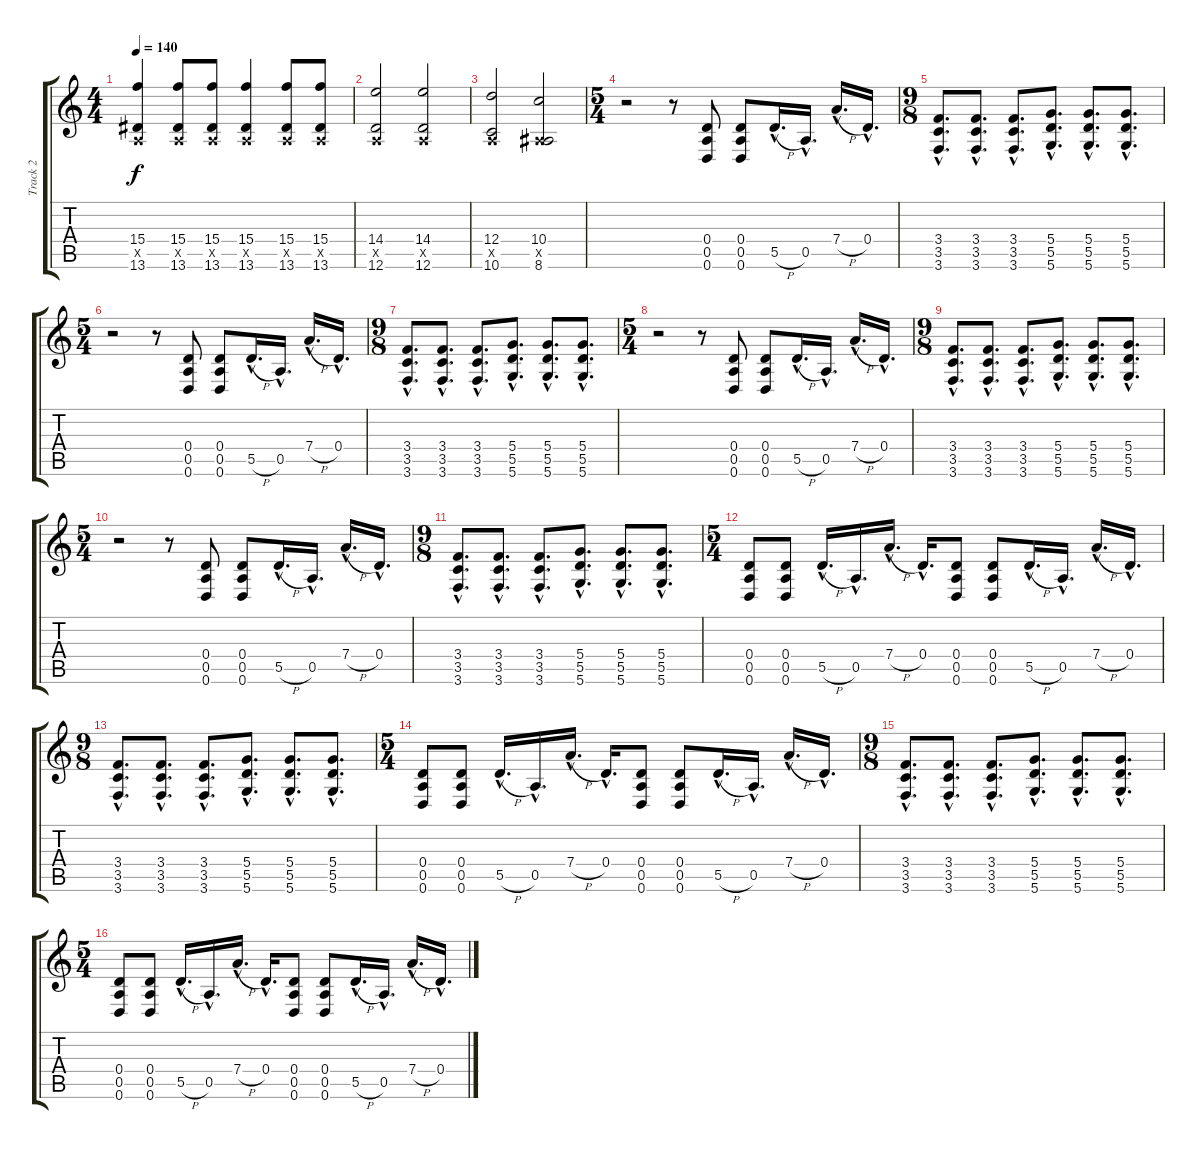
\track ("Track 2" "Track 2") {instrument distortionguitar}
\staff {score tabs}
\tuning (E4 B3 G3 D3 A2 D2) {hide}
\ts (4 4)
\tempo 140
\clef g2
\ks c
(15.4 0.5{x} 13.6).4{dy f} (15.4 0.5{x} 13.6).8 (15.4 0.5{x} 13.6).8 (15.4 0.5{x} 13.6).4 (15.4 0.5{x} 13.6).8 (15.4 0.5{x} 13.6).8 |
(14.4 0.5{x} 12.6).2 (14.4 0.5{x} 12.6).2 |
(12.4 0.5{x} 10.6).2 (10.4 0.5{x} 8.6).2 |
\ts (5 4)
r.2 r.8 (0.4 0.5 0.6).8 (0.4 0.5 0.6).8 5.5{h hac}.16{d} 0.5{hac}.16{d} 7.4{h hac}.16{d} 0.4{hac}.16{d} |
\ts (9 8)
(3.4{hac} 3.5{hac} 3.6{hac}).8{d} (3.4{hac} 3.5{hac} 3.6{hac}).8{d} (3.4{hac} 3.5{hac} 3.6{hac}).8{d} (5.4{hac} 5.5{hac} 5.6{hac}).8{d} (5.4{hac} 5.5{hac} 5.6{hac}).8{d} (5.4{hac} 5.5{hac} 5.6{hac}).8{d} |
\ts (5 4)
r.2 r.8 (0.4 0.5 0.6).8 (0.4 0.5 0.6).8 5.5{h hac}.16{d} 0.5{hac}.16{d} 7.4{h hac}.16{d} 0.4{hac}.16{d} |
\ts (9 8)
(3.4{hac} 3.5{hac} 3.6{hac}).8{d} (3.4{hac} 3.5{hac} 3.6{hac}).8{d} (3.4{hac} 3.5{hac} 3.6{hac}).8{d} (5.4{hac} 5.5{hac} 5.6{hac}).8{d} (5.4{hac} 5.5{hac} 5.6{hac}).8{d} (5.4{hac} 5.5{hac} 5.6{hac}).8{d} |
\ts (5 4)
r.2 r.8 (0.4 0.5 0.6).8 (0.4 0.5 0.6).8 5.5{h hac}.16{d} 0.5{hac}.16{d} 7.4{h hac}.16{d} 0.4{hac}.16{d} |
\ts (9 8)
(3.4{hac} 3.5{hac} 3.6{hac}).8{d} (3.4{hac} 3.5{hac} 3.6{hac}).8{d} (3.4{hac} 3.5{hac} 3.6{hac}).8{d} (5.4{hac} 5.5{hac} 5.6{hac}).8{d} (5.4{hac} 5.5{hac} 5.6{hac}).8{d} (5.4{hac} 5.5{hac} 5.6{hac}).8{d} |
\ts (5 4)
r.2 r.8 (0.4 0.5 0.6).8 (0.4 0.5 0.6).8 5.5{h hac}.16{d} 0.5{hac}.16{d} 7.4{h hac}.16{d} 0.4{hac}.16{d} |
\ts (9 8)
(3.4{hac} 3.5{hac} 3.6{hac}).8{d} (3.4{hac} 3.5{hac} 3.6{hac}).8{d} (3.4{hac} 3.5{hac} 3.6{hac}).8{d} (5.4{hac} 5.5{hac} 5.6{hac}).8{d} (5.4{hac} 5.5{hac} 5.6{hac}).8{d} (5.4{hac} 5.5{hac} 5.6{hac}).8{d} |
\ts (5 4)
(0.4 0.5 0.6).8 (0.4 0.5 0.6).8 5.5{h hac}.16{d} 0.5{hac}.16{d} 7.4{h hac}.16{d} 0.4{hac}.16{d} (0.4 0.5 0.6).8 (0.4 0.5 0.6).8 5.5{h hac}.16{d} 0.5{hac}.16{d} 7.4{h hac}.16{d} 0.4{hac}.16{d} |
\ts (9 8)
(3.4{hac} 3.5{hac} 3.6{hac}).8{d} (3.4{hac} 3.5{hac} 3.6{hac}).8{d} (3.4{hac} 3.5{hac} 3.6{hac}).8{d} (5.4{hac} 5.5{hac} 5.6{hac}).8{d} (5.4{hac} 5.5{hac} 5.6{hac}).8{d} (5.4{hac} 5.5{hac} 5.6{hac}).8{d} |
\ts (5 4)
(0.4 0.5 0.6).8 (0.4 0.5 0.6).8 5.5{h hac}.16{d} 0.5{hac}.16{d} 7.4{h hac}.16{d} 0.4{hac}.16{d} (0.4 0.5 0.6).8 (0.4 0.5 0.6).8 5.5{h hac}.16{d} 0.5{hac}.16{d} 7.4{h hac}.16{d} 0.4{hac}.16{d} |
\ts (9 8)
(3.4{hac} 3.5{hac} 3.6{hac}).8{d} (3.4{hac} 3.5{hac} 3.6{hac}).8{d} (3.4{hac} 3.5{hac} 3.6{hac}).8{d} (5.4{hac} 5.5{hac} 5.6{hac}).8{d} (5.4{hac} 5.5{hac} 5.6{hac}).8{d} (5.4{hac} 5.5{hac} 5.6{hac}).8{d} |
\ts (5 4)
(0.4 0.5 0.6).8 (0.4 0.5 0.6).8 5.5{h hac}.16{d} 0.5{hac}.16{d} 7.4{h hac}.16{d} 0.4{hac}.16{d} (0.4 0.5 0.6).8 (0.4 0.5 0.6).8 5.5{h hac}.16{d} 0.5{hac}.16{d} 7.4{h hac}.16{d} 0.4{hac}.16{d}
